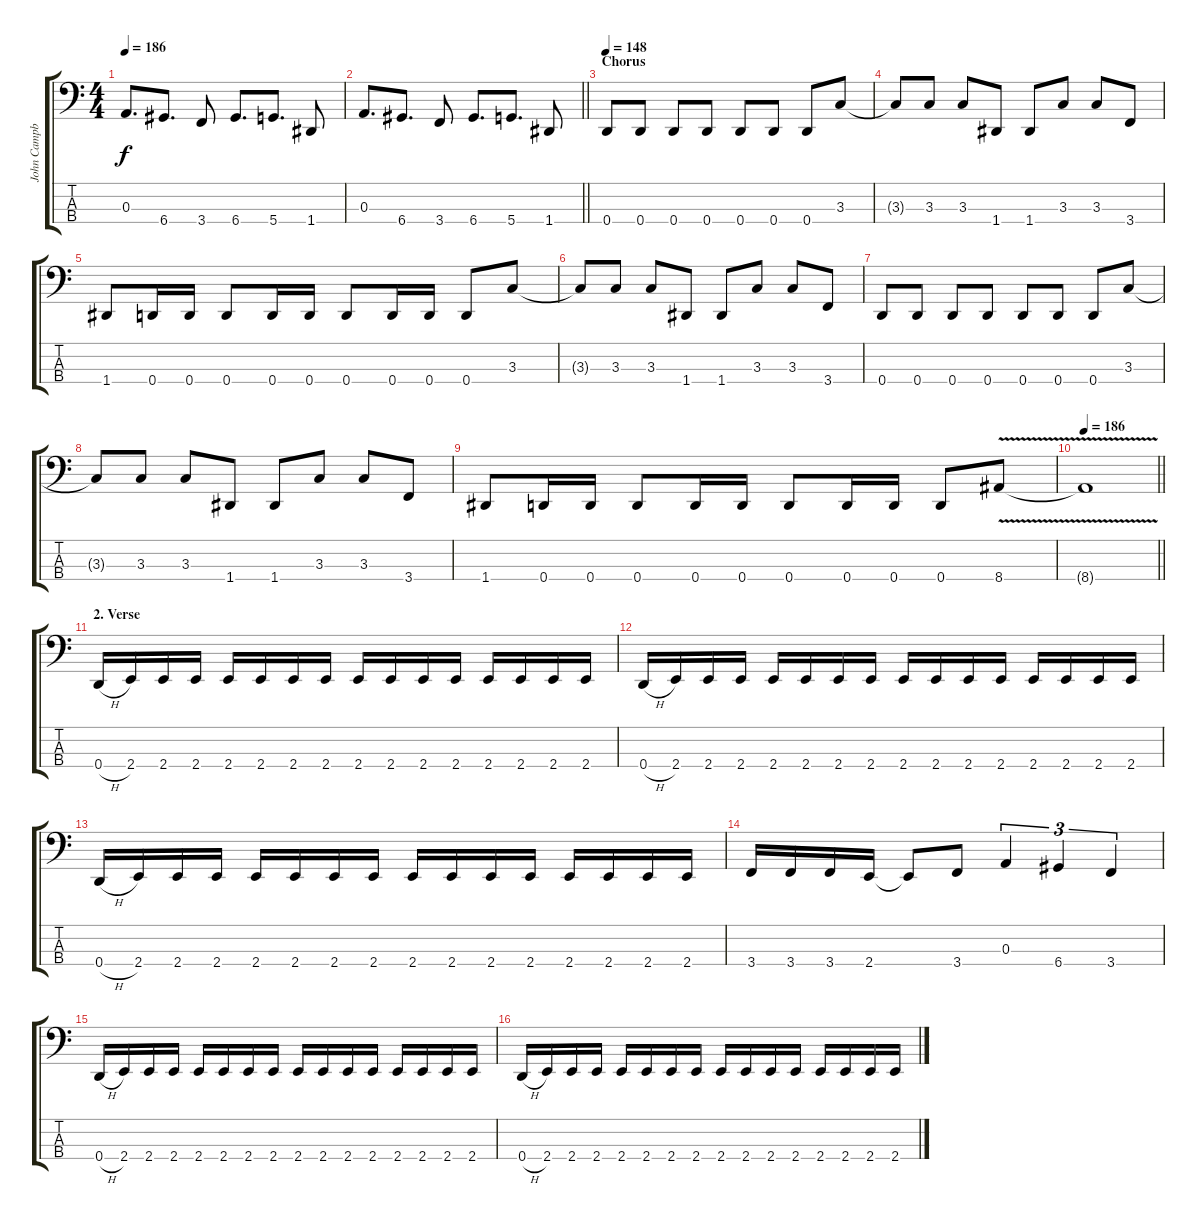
\track ("John Campbell (Bass)" "John Campb") {instrument electricbasspick}
\staff {score tabs}
\tuning (G2 D2 A1 D1) {hide}
\ts (4 4)
\tempo 186
\clef f4
\ks c
0.3.8{d dy f} 6.4.8{d} 3.4.8 6.4.8{d} 5.4.8{d} 1.4.8 |
\barLineRight lightlight
0.3.8{d} 6.4.8{d} 3.4.8 6.4.8{d} 5.4.8{d} 1.4.8 |
\section ("" "Chorus")
\tempo 148
0.4.8 0.4.8 0.4.8 0.4.8 0.4.8 0.4.8 0.4.8 3.3.8 |
3.3{t}.8 3.3.8 3.3.8 1.4.8 1.4.8 3.3.8 3.3.8 3.4.8 |
1.4.8 0.4.16 0.4.16 0.4.8 0.4.16 0.4.16 0.4.8 0.4.16 0.4.16 0.4.8 3.3.8 |
3.3{t}.8 3.3.8 3.3.8 1.4.8 1.4.8 3.3.8 3.3.8 3.4.8 |
0.4.8 0.4.8 0.4.8 0.4.8 0.4.8 0.4.8 0.4.8 3.3.8 |
3.3{t}.8 3.3.8 3.3.8 1.4.8 1.4.8 3.3.8 3.3.8 3.4.8 |
1.4.8 0.4.16 0.4.16 0.4.8 0.4.16 0.4.16 0.4.8 0.4.16 0.4.16 0.4.8 8.4{v}.8 |
\tempo 186
\barLineRight lightlight
8.4{t}.1 |
\section ("" "2. Verse")
0.4{h}.16 2.4.16 2.4.16 2.4.16 2.4.16 2.4.16 2.4.16 2.4.16 2.4.16 2.4.16 2.4.16 2.4.16 2.4.16 2.4.16 2.4.16 2.4.16 |
0.4{h}.16 2.4.16 2.4.16 2.4.16 2.4.16 2.4.16 2.4.16 2.4.16 2.4.16 2.4.16 2.4.16 2.4.16 2.4.16 2.4.16 2.4.16 2.4.16 |
0.4{h}.16 2.4.16 2.4.16 2.4.16 2.4.16 2.4.16 2.4.16 2.4.16 2.4.16 2.4.16 2.4.16 2.4.16 2.4.16 2.4.16 2.4.16 2.4.16 |
3.4.16 3.4.16 3.4.16 2.4.16 2.4{t}.8 3.4.8 0.3.4{tu (3 2)} 6.4.4{tu (3 2)} 3.4.4{tu (3 2)} |
0.4{h}.16 2.4.16 2.4.16 2.4.16 2.4.16 2.4.16 2.4.16 2.4.16 2.4.16 2.4.16 2.4.16 2.4.16 2.4.16 2.4.16 2.4.16 2.4.16 |
0.4{h}.16 2.4.16 2.4.16 2.4.16 2.4.16 2.4.16 2.4.16 2.4.16 2.4.16 2.4.16 2.4.16 2.4.16 2.4.16 2.4.16 2.4.16 2.4.16
